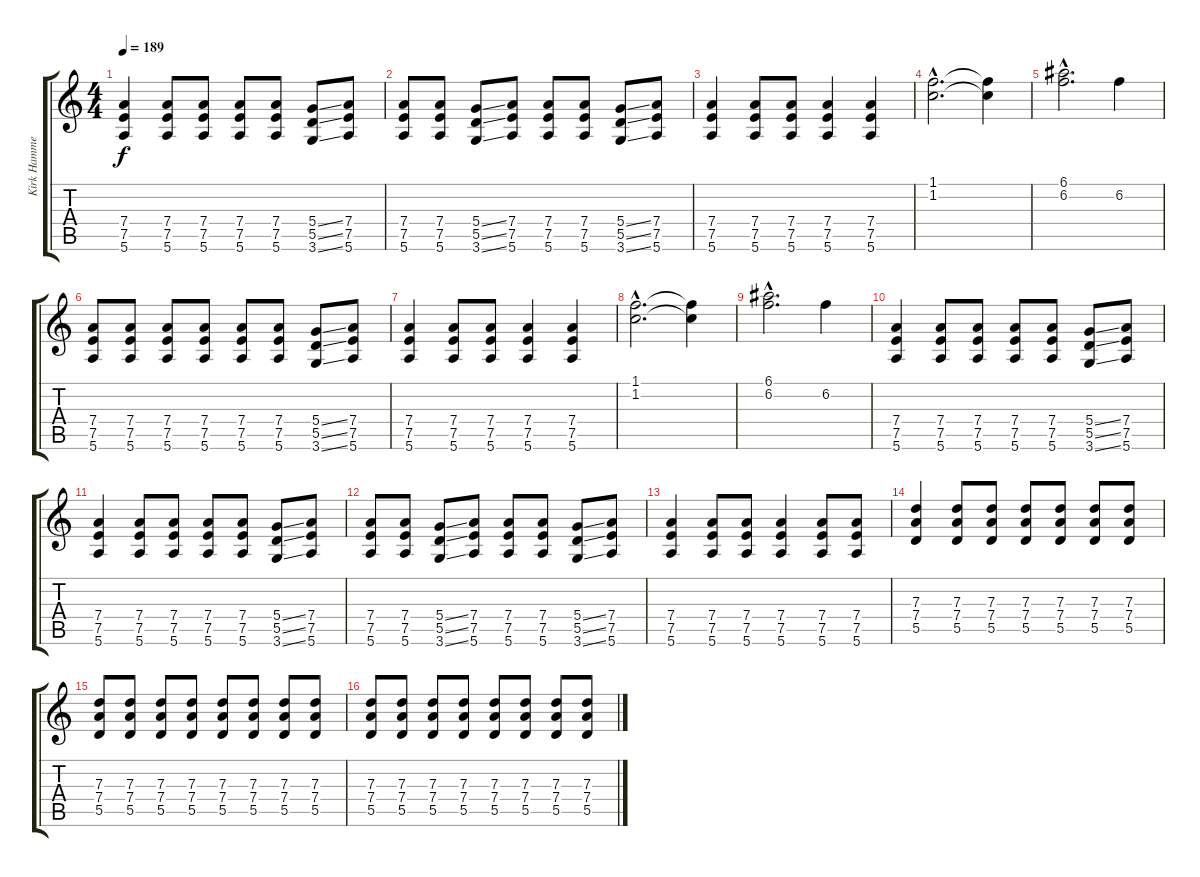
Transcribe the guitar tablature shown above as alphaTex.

\track ("Kirk Hammet (Ov. Gtr)" "Kirk Hamme") {instrument overdrivenguitar}
\staff {score tabs}
\tuning (E4 B3 G3 D3 A2 E2) {hide}
\ts (4 4)
\tempo 189
\clef g2
\ks c
(7.4 7.5 5.6).4{dy f} (7.4 7.5 5.6).8 (7.4 7.5 5.6).8 (7.4 7.5 5.6).8 (7.4 7.5 5.6).8 (5.4{ss} 5.5{ss} 3.6{ss}).8 (7.4 7.5 5.6).8 |
(7.4 7.5 5.6).8 (7.4 7.5 5.6).8 (5.4{ss} 5.5{ss} 3.6{ss}).8 (7.4 7.5 5.6).8 (7.4 7.5 5.6).8 (7.4 7.5 5.6).8 (5.4{ss} 5.5{ss} 3.6{ss}).8 (7.4 7.5 5.6).8 |
(7.4 7.5 5.6).4 (7.4 7.5 5.6).8 (7.4 7.5 5.6).8 (7.4 7.5 5.6).4 (7.4 7.5 5.6).4 |
(1.1{hac} 1.2{hac}).2{d} (1.1{t} 1.2{t}).4 |
(6.1{hac} 6.2{hac}).2{d} 6.2.4 |
(7.4 7.5 5.6).8 (7.4 7.5 5.6).8 (7.4 7.5 5.6).8 (7.4 7.5 5.6).8 (7.4 7.5 5.6).8 (7.4 7.5 5.6).8 (5.4{ss} 5.5{ss} 3.6{ss}).8 (7.4 7.5 5.6).8 |
(7.4 7.5 5.6).4 (7.4 7.5 5.6).8 (7.4 7.5 5.6).8 (7.4 7.5 5.6).4 (7.4 7.5 5.6).4 |
(1.1{hac} 1.2{hac}).2{d} (1.1{t} 1.2{t}).4 |
(6.1{hac} 6.2{hac}).2{d} 6.2.4 |
(7.4 7.5 5.6).4 (7.4 7.5 5.6).8 (7.4 7.5 5.6).8 (7.4 7.5 5.6).8 (7.4 7.5 5.6).8 (5.4{ss} 5.5{ss} 3.6{ss}).8 (7.4 7.5 5.6).8 |
(7.4 7.5 5.6).4 (7.4 7.5 5.6).8 (7.4 7.5 5.6).8 (7.4 7.5 5.6).8 (7.4 7.5 5.6).8 (5.4{ss} 5.5{ss} 3.6{ss}).8 (7.4 7.5 5.6).8 |
(7.4 7.5 5.6).8 (7.4 7.5 5.6).8 (5.4{ss} 5.5{ss} 3.6{ss}).8 (7.4 7.5 5.6).8 (7.4 7.5 5.6).8 (7.4 7.5 5.6).8 (5.4{ss} 5.5{ss} 3.6{ss}).8 (7.4 7.5 5.6).8 |
(7.4 7.5 5.6).4 (7.4 7.5 5.6).8 (7.4 7.5 5.6).8 (7.4 7.5 5.6).4 (7.4 7.5 5.6).8 (7.4 7.5 5.6).8 |
(7.3 7.4 5.5).4 (7.3 7.4 5.5).8 (7.3 7.4 5.5).8 (7.3 7.4 5.5).8 (7.3 7.4 5.5).8 (7.3 7.4 5.5).8 (7.3 7.4 5.5).8 |
(7.3 7.4 5.5).8 (7.3 7.4 5.5).8 (7.3 7.4 5.5).8 (7.3 7.4 5.5).8 (7.3 7.4 5.5).8 (7.3 7.4 5.5).8 (7.3 7.4 5.5).8 (7.3 7.4 5.5).8 |
(7.3 7.4 5.5).8 (7.3 7.4 5.5).8 (7.3 7.4 5.5).8 (7.3 7.4 5.5).8 (7.3 7.4 5.5).8 (7.3 7.4 5.5).8 (7.3 7.4 5.5).8 (7.3 7.4 5.5).8
